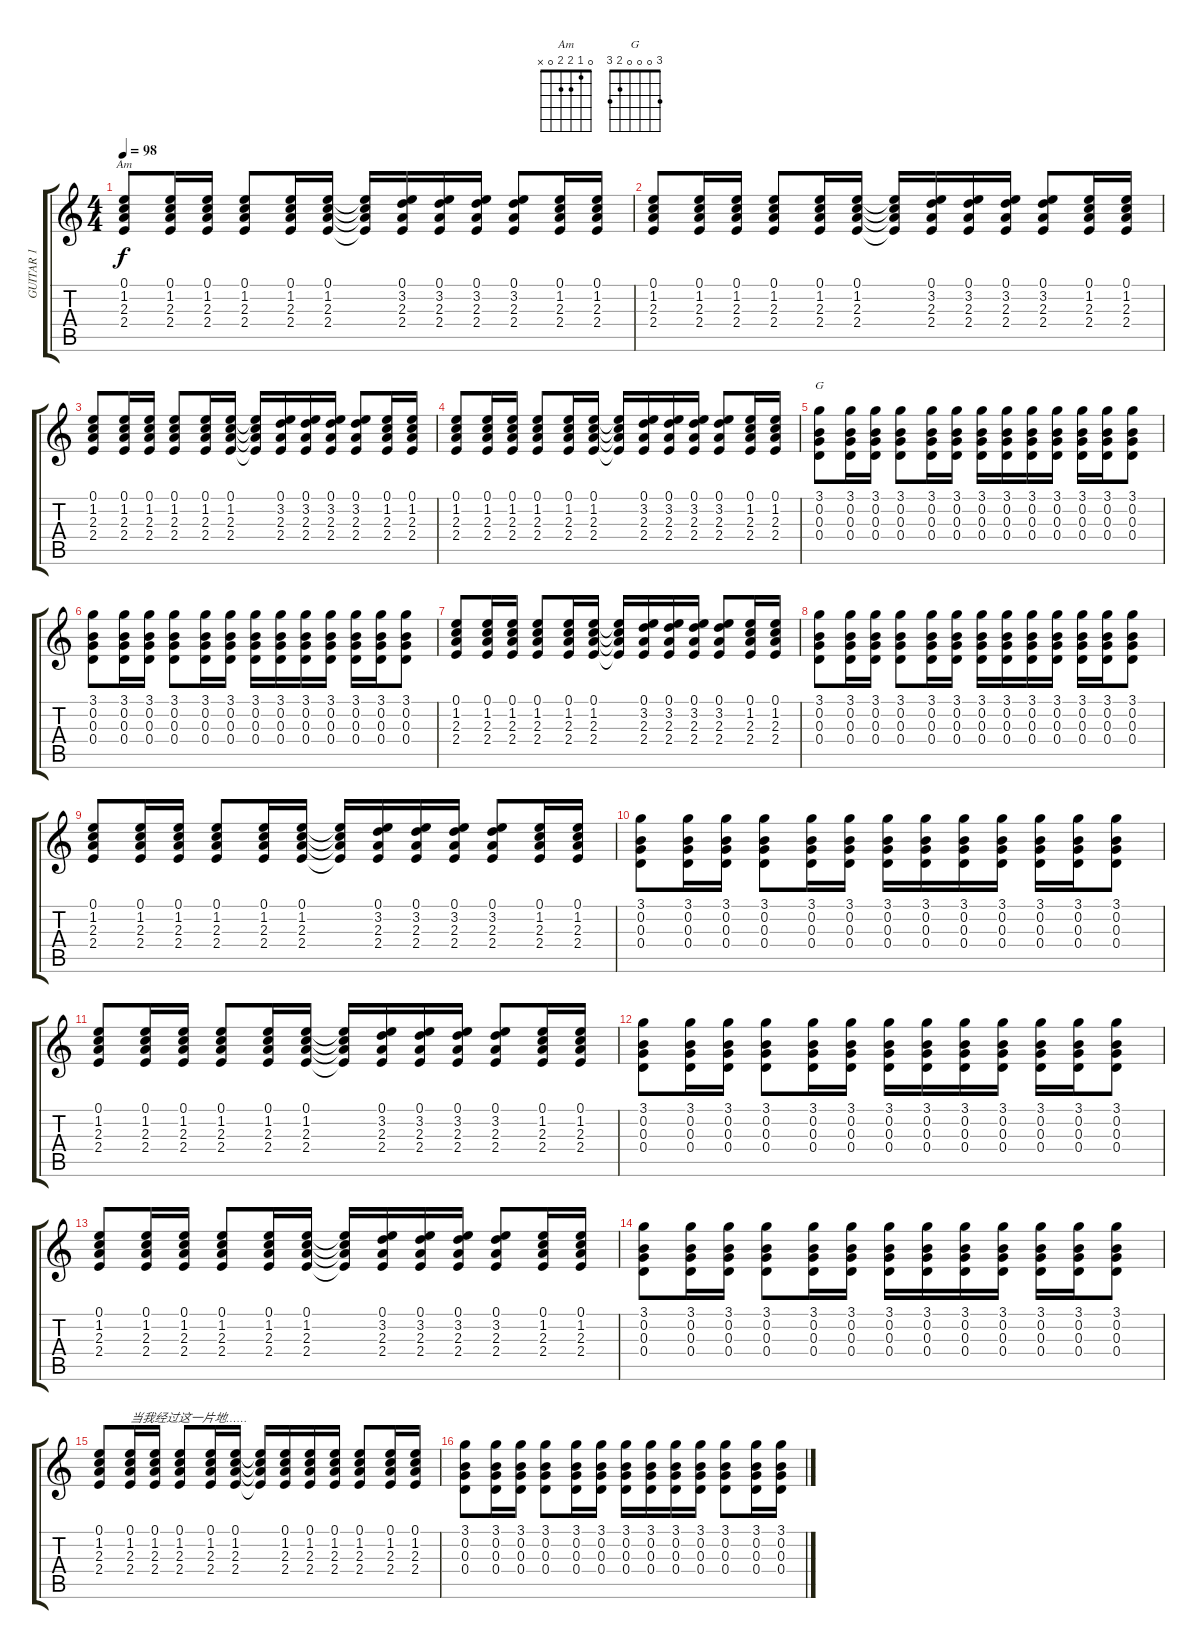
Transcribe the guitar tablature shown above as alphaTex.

\track ("GUITAR 1" "GUITAR 1") {instrument acousticguitarsteel}
\staff {score tabs}
\tuning (E4 B3 G3 D3 A2 E2) {hide}
\chord ("Am" 0 1 2 2 0 x)
\chord ("G" 3 0 0 0 2 3)
\ts (4 4)
\tempo 98
\clef g2
\ks c
(0.1 1.2 2.3 2.4).8{ch "Am" dy f instrument acousticguitarsteel} (0.1 1.2 2.3 2.4).16 (0.1 1.2 2.3 2.4).16 (0.1 1.2 2.3 2.4).8 (0.1 1.2 2.3 2.4).16 (0.1 1.2 2.3 2.4).16 (0.1{t} 1.2{t} 2.3{t} 2.4{t}).16 (0.1 3.2 2.3 2.4).16 (0.1 3.2 2.3 2.4).16 (0.1 3.2 2.3 2.4).16 (0.1 3.2 2.3 2.4).8 (0.1 1.2 2.3 2.4).16 (0.1 1.2 2.3 2.4).16 |
(0.1 1.2 2.3 2.4).8 (0.1 1.2 2.3 2.4).16 (0.1 1.2 2.3 2.4).16 (0.1 1.2 2.3 2.4).8 (0.1 1.2 2.3 2.4).16 (0.1 1.2 2.3 2.4).16 (0.1{t} 1.2{t} 2.3{t} 2.4{t}).16 (0.1 3.2 2.3 2.4).16 (0.1 3.2 2.3 2.4).16 (0.1 3.2 2.3 2.4).16 (0.1 3.2 2.3 2.4).8 (0.1 1.2 2.3 2.4).16 (0.1 1.2 2.3 2.4).16 |
(0.1 1.2 2.3 2.4).8 (0.1 1.2 2.3 2.4).16 (0.1 1.2 2.3 2.4).16 (0.1 1.2 2.3 2.4).8 (0.1 1.2 2.3 2.4).16 (0.1 1.2 2.3 2.4).16 (0.1{t} 1.2{t} 2.3{t} 2.4{t}).16 (0.1 3.2 2.3 2.4).16 (0.1 3.2 2.3 2.4).16 (0.1 3.2 2.3 2.4).16 (0.1 3.2 2.3 2.4).8 (0.1 1.2 2.3 2.4).16 (0.1 1.2 2.3 2.4).16 |
(0.1 1.2 2.3 2.4).8 (0.1 1.2 2.3 2.4).16 (0.1 1.2 2.3 2.4).16 (0.1 1.2 2.3 2.4).8 (0.1 1.2 2.3 2.4).16 (0.1 1.2 2.3 2.4).16 (0.1{t} 1.2{t} 2.3{t} 2.4{t}).16 (0.1 3.2 2.3 2.4).16 (0.1 3.2 2.3 2.4).16 (0.1 3.2 2.3 2.4).16 (0.1 3.2 2.3 2.4).8 (0.1 1.2 2.3 2.4).16 (0.1 1.2 2.3 2.4).16 |
(3.1 0.2 0.3 0.4).8{ch "G"} (3.1 0.2 0.3 0.4).16 (3.1 0.2 0.3 0.4).16 (3.1 0.2 0.3 0.4).8 (3.1 0.2 0.3 0.4).16 (3.1 0.2 0.3 0.4).16 (3.1 0.2 0.3 0.4).16 (3.1 0.2 0.3 0.4).16 (3.1 0.2 0.3 0.4).16 (3.1 0.2 0.3 0.4).16 (3.1 0.2 0.3 0.4).16 (3.1 0.2 0.3 0.4).16 (3.1 0.2 0.3 0.4).8 |
(3.1 0.2 0.3 0.4).8 (3.1 0.2 0.3 0.4).16 (3.1 0.2 0.3 0.4).16 (3.1 0.2 0.3 0.4).8 (3.1 0.2 0.3 0.4).16 (3.1 0.2 0.3 0.4).16 (3.1 0.2 0.3 0.4).16 (3.1 0.2 0.3 0.4).16 (3.1 0.2 0.3 0.4).16 (3.1 0.2 0.3 0.4).16 (3.1 0.2 0.3 0.4).16 (3.1 0.2 0.3 0.4).16 (3.1 0.2 0.3 0.4).8 |
(0.1 1.2 2.3 2.4).8 (0.1 1.2 2.3 2.4).16 (0.1 1.2 2.3 2.4).16 (0.1 1.2 2.3 2.4).8 (0.1 1.2 2.3 2.4).16 (0.1 1.2 2.3 2.4).16 (0.1{t} 1.2{t} 2.3{t} 2.4{t}).16 (0.1 3.2 2.3 2.4).16 (0.1 3.2 2.3 2.4).16 (0.1 3.2 2.3 2.4).16 (0.1 3.2 2.3 2.4).8 (0.1 1.2 2.3 2.4).16 (0.1 1.2 2.3 2.4).16 |
(3.1 0.2 0.3 0.4).8 (3.1 0.2 0.3 0.4).16 (3.1 0.2 0.3 0.4).16 (3.1 0.2 0.3 0.4).8 (3.1 0.2 0.3 0.4).16 (3.1 0.2 0.3 0.4).16 (3.1 0.2 0.3 0.4).16 (3.1 0.2 0.3 0.4).16 (3.1 0.2 0.3 0.4).16 (3.1 0.2 0.3 0.4).16 (3.1 0.2 0.3 0.4).16 (3.1 0.2 0.3 0.4).16 (3.1 0.2 0.3 0.4).8 |
(0.1 1.2 2.3 2.4).8 (0.1 1.2 2.3 2.4).16 (0.1 1.2 2.3 2.4).16 (0.1 1.2 2.3 2.4).8 (0.1 1.2 2.3 2.4).16 (0.1 1.2 2.3 2.4).16 (0.1{t} 1.2{t} 2.3{t} 2.4{t}).16 (0.1 3.2 2.3 2.4).16 (0.1 3.2 2.3 2.4).16 (0.1 3.2 2.3 2.4).16 (0.1 3.2 2.3 2.4).8 (0.1 1.2 2.3 2.4).16 (0.1 1.2 2.3 2.4).16 |
(3.1 0.2 0.3 0.4).8 (3.1 0.2 0.3 0.4).16 (3.1 0.2 0.3 0.4).16 (3.1 0.2 0.3 0.4).8 (3.1 0.2 0.3 0.4).16 (3.1 0.2 0.3 0.4).16 (3.1 0.2 0.3 0.4).16 (3.1 0.2 0.3 0.4).16 (3.1 0.2 0.3 0.4).16 (3.1 0.2 0.3 0.4).16 (3.1 0.2 0.3 0.4).16 (3.1 0.2 0.3 0.4).16 (3.1 0.2 0.3 0.4).8 |
(0.1 1.2 2.3 2.4).8 (0.1 1.2 2.3 2.4).16 (0.1 1.2 2.3 2.4).16 (0.1 1.2 2.3 2.4).8 (0.1 1.2 2.3 2.4).16 (0.1 1.2 2.3 2.4).16 (0.1{t} 1.2{t} 2.3{t} 2.4{t}).16 (0.1 3.2 2.3 2.4).16 (0.1 3.2 2.3 2.4).16 (0.1 3.2 2.3 2.4).16 (0.1 3.2 2.3 2.4).8 (0.1 1.2 2.3 2.4).16 (0.1 1.2 2.3 2.4).16 |
(3.1 0.2 0.3 0.4).8 (3.1 0.2 0.3 0.4).16 (3.1 0.2 0.3 0.4).16 (3.1 0.2 0.3 0.4).8 (3.1 0.2 0.3 0.4).16 (3.1 0.2 0.3 0.4).16 (3.1 0.2 0.3 0.4).16 (3.1 0.2 0.3 0.4).16 (3.1 0.2 0.3 0.4).16 (3.1 0.2 0.3 0.4).16 (3.1 0.2 0.3 0.4).16 (3.1 0.2 0.3 0.4).16 (3.1 0.2 0.3 0.4).8 |
(0.1 1.2 2.3 2.4).8 (0.1 1.2 2.3 2.4).16 (0.1 1.2 2.3 2.4).16 (0.1 1.2 2.3 2.4).8 (0.1 1.2 2.3 2.4).16 (0.1 1.2 2.3 2.4).16 (0.1{t} 1.2{t} 2.3{t} 2.4{t}).16 (0.1 3.2 2.3 2.4).16 (0.1 3.2 2.3 2.4).16 (0.1 3.2 2.3 2.4).16 (0.1 3.2 2.3 2.4).8 (0.1 1.2 2.3 2.4).16 (0.1 1.2 2.3 2.4).16 |
(3.1 0.2 0.3 0.4).8 (3.1 0.2 0.3 0.4).16 (3.1 0.2 0.3 0.4).16 (3.1 0.2 0.3 0.4).8 (3.1 0.2 0.3 0.4).16 (3.1 0.2 0.3 0.4).16 (3.1 0.2 0.3 0.4).16 (3.1 0.2 0.3 0.4).16 (3.1 0.2 0.3 0.4).16 (3.1 0.2 0.3 0.4).16 (3.1 0.2 0.3 0.4).16 (3.1 0.2 0.3 0.4).16 (3.1 0.2 0.3 0.4).8 |
(0.1 1.2 2.3 2.4).8 (0.1 1.2 2.3 2.4).16{txt "当我经过这一片地……"} (0.1 1.2 2.3 2.4).16 (0.1 1.2 2.3 2.4).8 (0.1 1.2 2.3 2.4).16 (0.1 1.2 2.3 2.4).16 (0.1{t} 1.2{t} 2.3{t} 2.4{t}).16 (0.1 1.2 2.3 2.4).16 (0.1 1.2 2.3 2.4).16 (0.1 1.2 2.3 2.4).16 (0.1 1.2 2.3 2.4).8 (0.1 1.2 2.3 2.4).16 (0.1 1.2 2.3 2.4).16 |
(3.1 0.2 0.3 0.4).8 (3.1 0.2 0.3 0.4).16 (3.1 0.2 0.3 0.4).16 (3.1 0.2 0.3 0.4).8 (3.1 0.2 0.3 0.4).16 (3.1 0.2 0.3 0.4).16 (3.1 0.2 0.3 0.4).16 (3.1 0.2 0.3 0.4).16 (3.1 0.2 0.3 0.4).16 (3.1 0.2 0.3 0.4).16 (3.1 0.2 0.3 0.4).8 (3.1 0.2 0.3 0.4).16 (3.1 0.2 0.3 0.4).16
